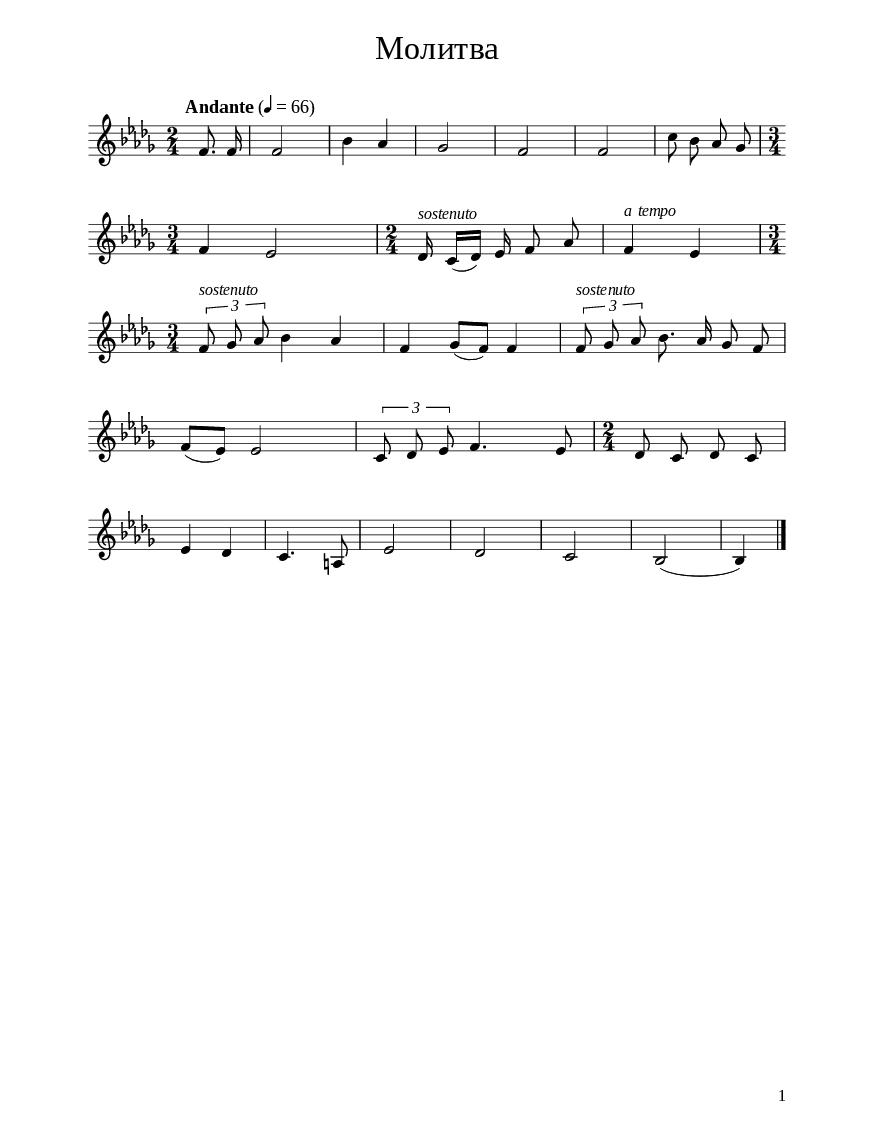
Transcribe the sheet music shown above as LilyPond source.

\version "2.24.2"

% include paper part and global functions
\include "include/globals.ily"

\bookpart {
  \label #'ref179
  \tocItem \markup "Молитва (Господи, Ти Си) "
  \paper {
    print-all-headers = ##t
    print-page-number = ##t
    print-first-page-number = ##t

    % put page numbers on the bottom
    oddHeaderMarkup = \markup ""
    evenHeaderMarkup = \markup ""
    oddFooterMarkup = \markup
    \fill-line {
      ""
      \if \should-print-page-number \fromproperty #'page:page-number-string
    }
    evenFooterMarkup = \markup
    \fill-line {
      \if \should-print-page-number \fromproperty #'page:page-number-string
      ""
    }

    left-margin = 1.5\cm
    right-margin = 1.5\cm
    top-margin = 1.6\cm
    bottom-margin = 1.2\cm
    ragged-bottom = ##t % do not spread the staves to fill the whole vertical space

    % change distance between staves
    system-system-spacing =
    #'((basic-distance . 9.5)
       (minimum-distance . 6)
       (padding . 1)
       (stretchability . 12))
  }
  \score {
    \include "include/score-layout.ily"

    \new Voice \absolute {
      \clef treble
      \key bes \minor
      \time 2/4
      \tempoFunc "Andante" 4 "66"
      \autoBeamOff
      \partial 4
      f'8.  f'16 | % 2
      f'2 | % 3
      bes'4  as'4 | % 4
      ges'2 | % 5
      f'2 | % 6
      f'2  | % 7
      c''8  bes'8  as'8  ges'8 \break  | % 8
      \time 3/4  | % 8
      f'4  es'2 | % 9
      \time 2/4  | % 9

      des'16^\markup { \italic {sostenuto} }
      c'16
      ([des'16])  es'16
      f'8  as'8 |
      f'4 ^\markup{ \italic {a tempo} }  es'4 \break | % 11
      \time 3/4  | % 11
      \times 2/3  {
        f'8 ^\markup{ \italic {sostenuto} }  ges'8
        as'8
      }
      bes'4  as'4 | % 12
      f'4  ges'8 ( [  f'8 ) ]  f'4 | % 13
      \times 2/3  {
        f'8 ^\markup{ \italic {sostenuto} }  ges'8
        as'8
      }
      bes'8.  as'16  ges'8  f'8 \break | % 14
      f'8 ( [  es'8 ) ]  es'2
      | % 15

      \times 2/3  {
        c'8  des'8  es'8
      }
      f'4.  es'8 | % 16
      \time 2/4  | % 16
      des'8  c'8
      des'8  c'8 \break | % 17
      es'4  des'4 | % 18
      c'4.  a8 | % 19
      es'2 |
      des'2 | % 21
      c'2 | % 22
      bes2 ( | bes4 )\bar "|."

    }

    \addlyrics {

    }

    \header {
      title = \titleFunc "Молитва" "Molitva"
    }

    \midi{}

  } % score

} % bookpart

% Più mosso
%
